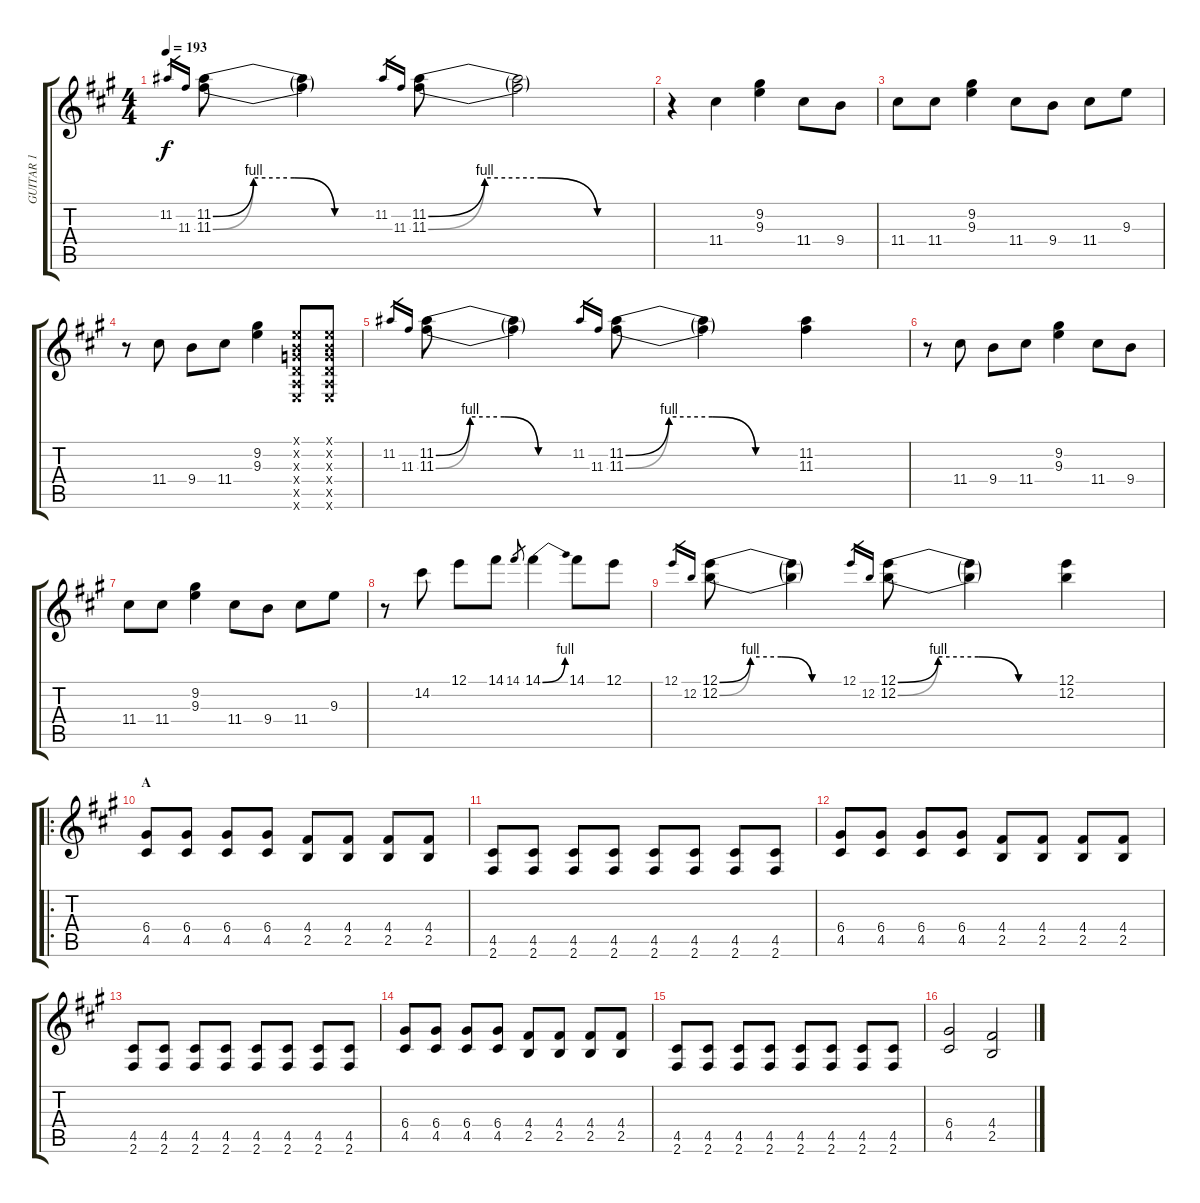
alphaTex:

\track ("GUITAR 1" "GUITAR 1") {instrument distortionguitar}
\staff {score tabs}
\tuning (E4 B3 G3 D3 A2 E2) {hide}
\ts (4 4)
\tempo 193
\clef g2
\ks a
11.2.16{gr dy f} 11.3.16{gr} (11.2{be (custom 0 0 15 4 30 4 45 0 60 0)} 11.3{be (custom 0 0 15 4 30 4 45 0 60 0)}).8 (11.2{t} 11.3{t}).4 11.2.16{gr} 11.3.16{gr} (11.2{be (custom 0 0 15 4 30 4 45 0 60 0)} 11.3{be (custom 0 0 15 4 30 4 45 0 60 0)}).8 (11.2{t} 11.3{t}).2 |
r.4 11.4.4 (9.2 9.3).4 11.4.8 9.4.8 |
11.4.8 11.4.8 (9.2 9.3).4 11.4.8 9.4.8 11.4.8 9.3.8 |
r.8 11.4.8 9.4.8 11.4.8 (9.2 9.3).4 (0.1{x} 0.2{x} 0.3{x} 0.4{x} 0.5{x} 0.6{x}).8 (0.1{x} 0.2{x} 0.3{x} 0.4{x} 0.5{x} 0.6{x}).8 |
11.2.16{gr} 11.3.16{gr} (11.2{be (custom 0 0 15 4 30 4 45 0 60 0)} 11.3{be (custom 0 0 15 4 30 4 45 0 60 0)}).8 (11.2{t} 11.3{t}).4 11.2.16{gr} 11.3.16{gr} (11.2{be (custom 0 0 15 4 30 4 45 0 60 0)} 11.3{be (custom 0 0 15 4 30 4 45 0 60 0)}).8 (11.2{t} 11.3{t}).4 (11.2 11.3).4 |
r.8 11.4.8 9.4.8 11.4.8 (9.2 9.3).4 11.4.8 9.4.8 |
11.4.8 11.4.8 (9.2 9.3).4 11.4.8 9.4.8 11.4.8 9.3.8 |
r.8 14.2.8 12.1.8 14.1.8 14.1.8{gr} 14.1{be (bend 0 0 60 4)}.4 14.1.8 12.1.8 |
12.1.16{gr} 12.2.16{gr} (12.1{be (custom 0 0 15 4 30 4 45 0 60 0)} 12.2{be (custom 0 0 15 4 30 4 45 0 60 0)}).8 (12.1{t} 12.2{t}).4 12.1.16{gr} 12.2.16{gr} (12.1{be (custom 0 0 15 4 30 4 45 0 60 0)} 12.2{be (custom 0 0 15 4 30 4 45 0 60 0)}).8 (12.1{t} 12.2{t}).4 (12.1 12.2).4 |
\ro
\section ("" "A")
(6.4 4.5).8{balance 13} (6.4 4.5).8 (6.4 4.5).8 (6.4 4.5).8 (4.4 2.5).8 (4.4 2.5).8 (4.4 2.5).8 (4.4 2.5).8 |
(4.5 2.6).8 (4.5 2.6).8 (4.5 2.6).8 (4.5 2.6).8 (4.5 2.6).8 (4.5 2.6).8 (4.5 2.6).8 (4.5 2.6).8 |
(6.4 4.5).8 (6.4 4.5).8 (6.4 4.5).8 (6.4 4.5).8 (4.4 2.5).8 (4.4 2.5).8 (4.4 2.5).8 (4.4 2.5).8 |
(4.5 2.6).8 (4.5 2.6).8 (4.5 2.6).8 (4.5 2.6).8 (4.5 2.6).8 (4.5 2.6).8 (4.5 2.6).8 (4.5 2.6).8 |
(6.4 4.5).8 (6.4 4.5).8 (6.4 4.5).8 (6.4 4.5).8 (4.4 2.5).8 (4.4 2.5).8 (4.4 2.5).8 (4.4 2.5).8 |
(4.5 2.6).8 (4.5 2.6).8 (4.5 2.6).8 (4.5 2.6).8 (4.5 2.6).8 (4.5 2.6).8 (4.5 2.6).8 (4.5 2.6).8 |
(6.4 4.5).2 (4.4 2.5).2
